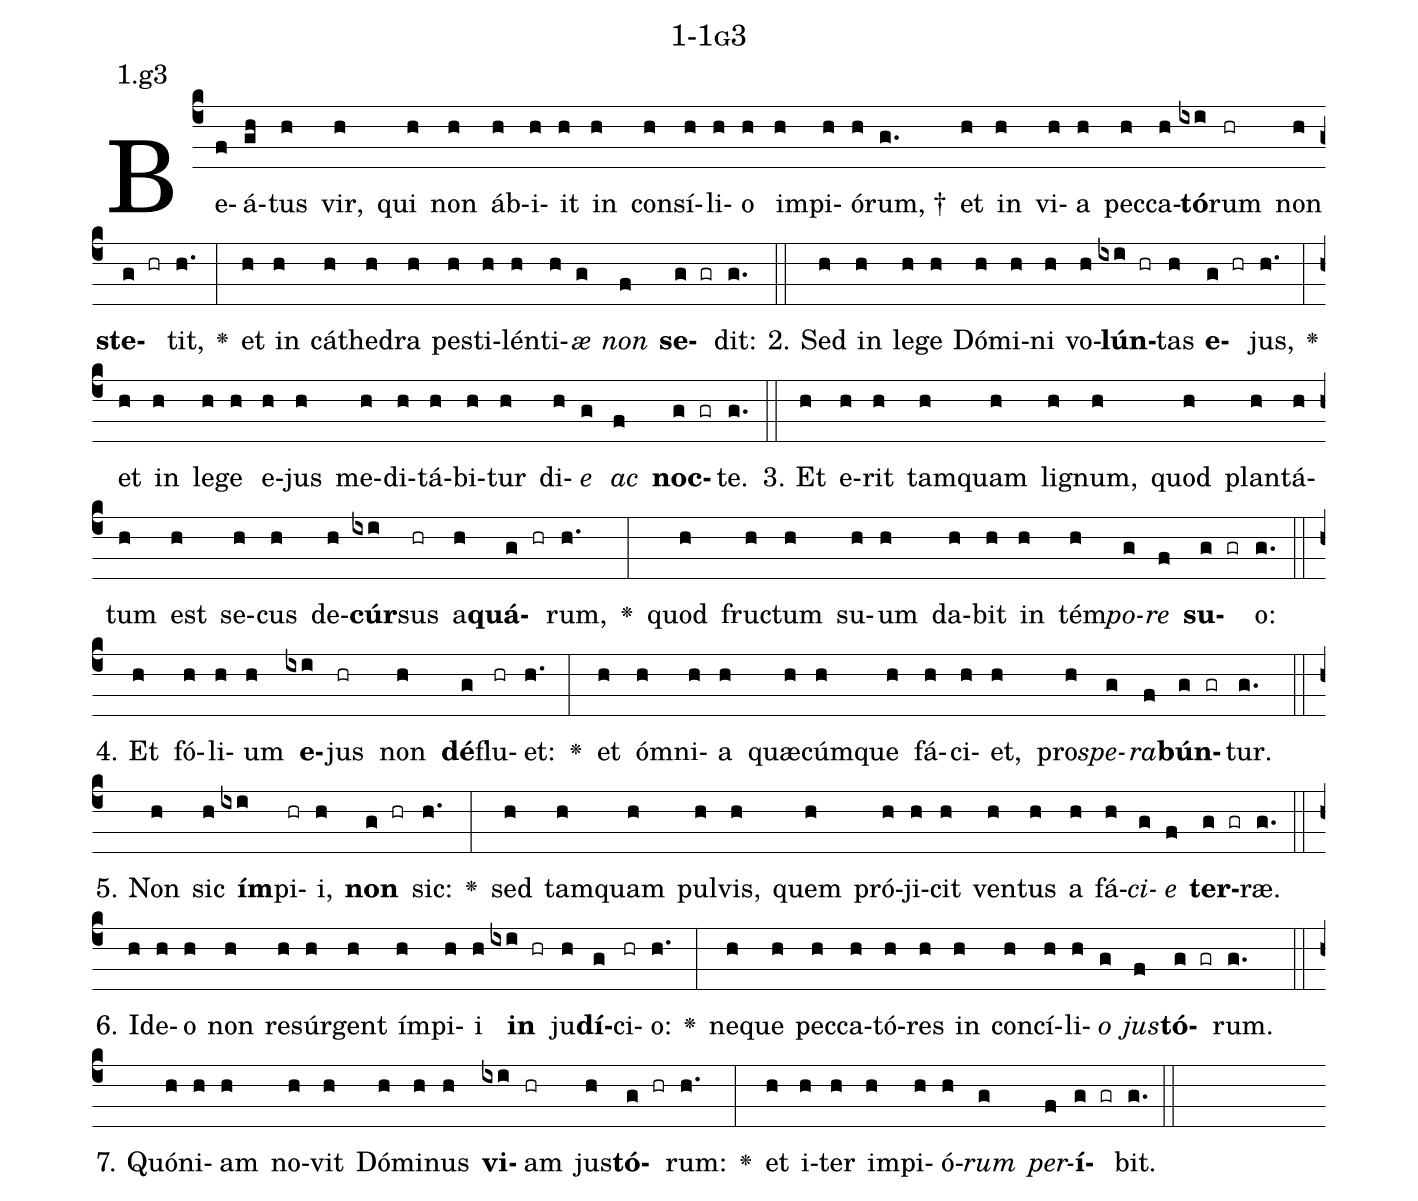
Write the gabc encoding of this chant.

name: 1-1g3;
annotation: 1.g3;
%%
(c4)Be(f)á(gh)tus(h) vir,(h) qui(h) non(h) áb(h)i(h)it(h) in(h) con(h)sí(h)li(h)o(h) im(h)pi(h)ó(h)rum, †(g.) et(h) in(h) vi(h)a(h) pec(h)ca(h)<b>tó</b>(ixi)rum(hr) non(h) <b>ste</b>(g hr)tit,(h.) <v>\greheightstar</v>(:) et(h) in(h) cá(h)the(h)dra(h) pes(h)ti(h)lén(h)ti(h)<i>æ</i>(g) <i>non</i>(f) <b>se</b>(g gr)dit:(g.) (::)
2. Sed(h) in(h) le(h)ge(h) Dó(h)mi(h)ni(h) vo(h)<b>lún</b>(ixi hr)tas(h) <b>e</b>(g hr)jus,(h.) <v>\greheightstar</v>(:) et(h) in(h) le(h)ge(h) e(h)jus(h) me(h)di(h)tá(h)bi(h)tur(h) di(h)<i>e</i>(g) <i>ac</i>(f) <b>noc</b>(g gr)te.(g.) (::)
3. Et(h) e(h)rit(h) tam(h)quam(h) li(h)gnum,(h) quod(h) plan(h)tá(h)tum(h) est(h) se(h)cus(h) de(h)<b>cúr</b>(ixi)sus(hr) a(h)<b>quá</b>(g hr)rum,(h.) <v>\greheightstar</v>(:) quod(h) fruc(h)tum(h) su(h)um(h) da(h)bit(h) in(h) tém(h)<i>po</i>(g)<i>re</i>(f) <b>su</b>(g gr)o:(g.) (::)
4. Et(h) fó(h)li(h)um(h) <b>e</b>(ixi)jus(hr) non(h) <b>dé</b>(g)flu(hr)et:(h.) <v>\greheightstar</v>(:) et(h) óm(h)ni(h)a(h) quæ(h)cúm(h)que(h) fá(h)ci(h)et,(h) pro(h)<i>spe</i>(g)<i>ra</i>(f)<b>bún</b>(g gr)tur.(g.) (::)
5. Non(h) sic(h) <b>ím</b>(ixi)pi(hr)i,(h) <b>non</b>(g hr) sic:(h.) <v>\greheightstar</v>(:) sed(h) tam(h)quam(h) pul(h)vis,(h) quem(h) pró(h)ji(h)cit(h) ven(h)tus(h) a(h) fá(h)<i>ci</i>(g)<i>e</i>(f) <b>ter</b>(g gr)ræ.(g.) (::)
6. Id(h)e(h)o(h) non(h) re(h)súr(h)gent(h) ím(h)pi(h)i(h) <b>in</b>(ixi hr) ju(h)<b>dí</b>(g)ci(hr)o:(h.) <v>\greheightstar</v>(:) ne(h)que(h) pec(h)ca(h)tó(h)res(h) in(h) con(h)cí(h)li(h)<i>o</i>(g) <i>jus</i>(f)<b>tó</b>(g gr)rum.(g.) (::)
7. Quón(h)i(h)am(h) no(h)vit(h) Dó(h)mi(h)nus(h) <b>vi</b>(ixi)am(hr) jus(h)<b>tó</b>(g hr)rum:(h.) <v>\greheightstar</v>(:) et(h) i(h)ter(h) im(h)pi(h)ó(h)<i>rum</i>(g) <i>per</i>(f)<b>í</b>(g gr)bit.(g.) (::)
